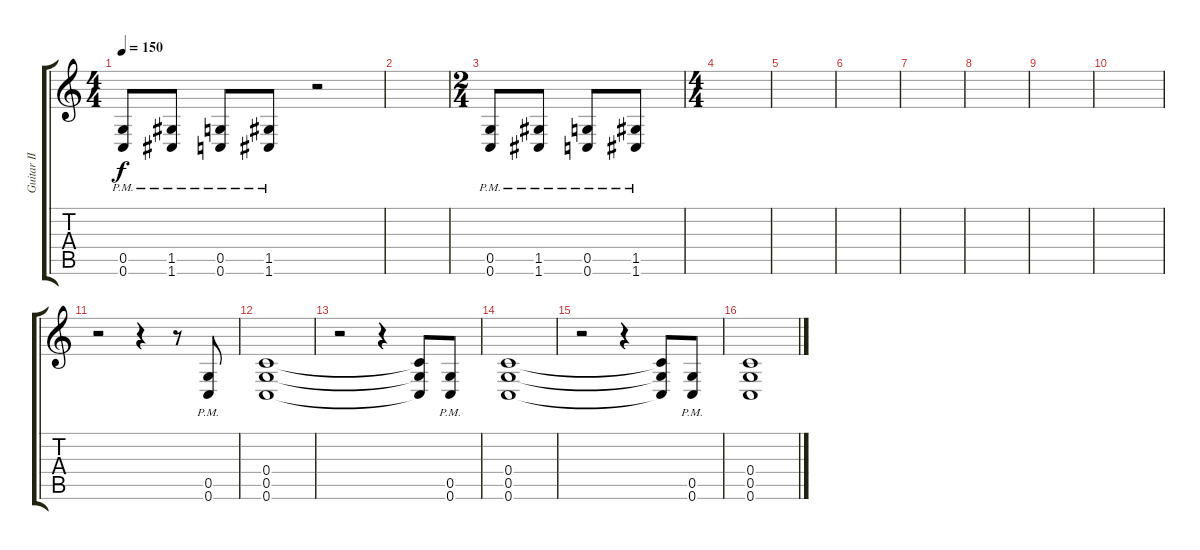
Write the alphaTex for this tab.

\track ("Guitar II" "Guitar II") {instrument distortionguitar}
\staff {score tabs}
\tuning (D4 A3 F3 C3 G2 C2) {hide}
\ts (4 4)
\tempo 150
\clef g2
\ks c
(0.5{pm} 0.6{pm}).8{dy f} (1.5{pm} 1.6{pm}).8 (0.5{pm} 0.6{pm}).8 (1.5{pm} 1.6{pm}).8 r.2 |
|
\ts (2 4)
(0.5{pm} 0.6{pm}).8 (1.5{pm} 1.6{pm}).8 (0.5{pm} 0.6{pm}).8 (1.5{pm} 1.6{pm}).8 |
\ts (4 4)
|
|
|
|
|
|
|
r.2 r.4 r.8 (0.5{pm} 0.6{pm}).8 |
(0.4 0.5 0.6).1 |
r.2 r.4 (0.4{t} 0.5{t} 0.6{t}).8 (0.5{pm} 0.6{pm}).8 |
(0.4 0.5 0.6).1 |
r.2 r.4 (0.4{t} 0.5{t} 0.6{t}).8 (0.5{pm} 0.6{pm}).8 |
(0.4 0.5 0.6).1
